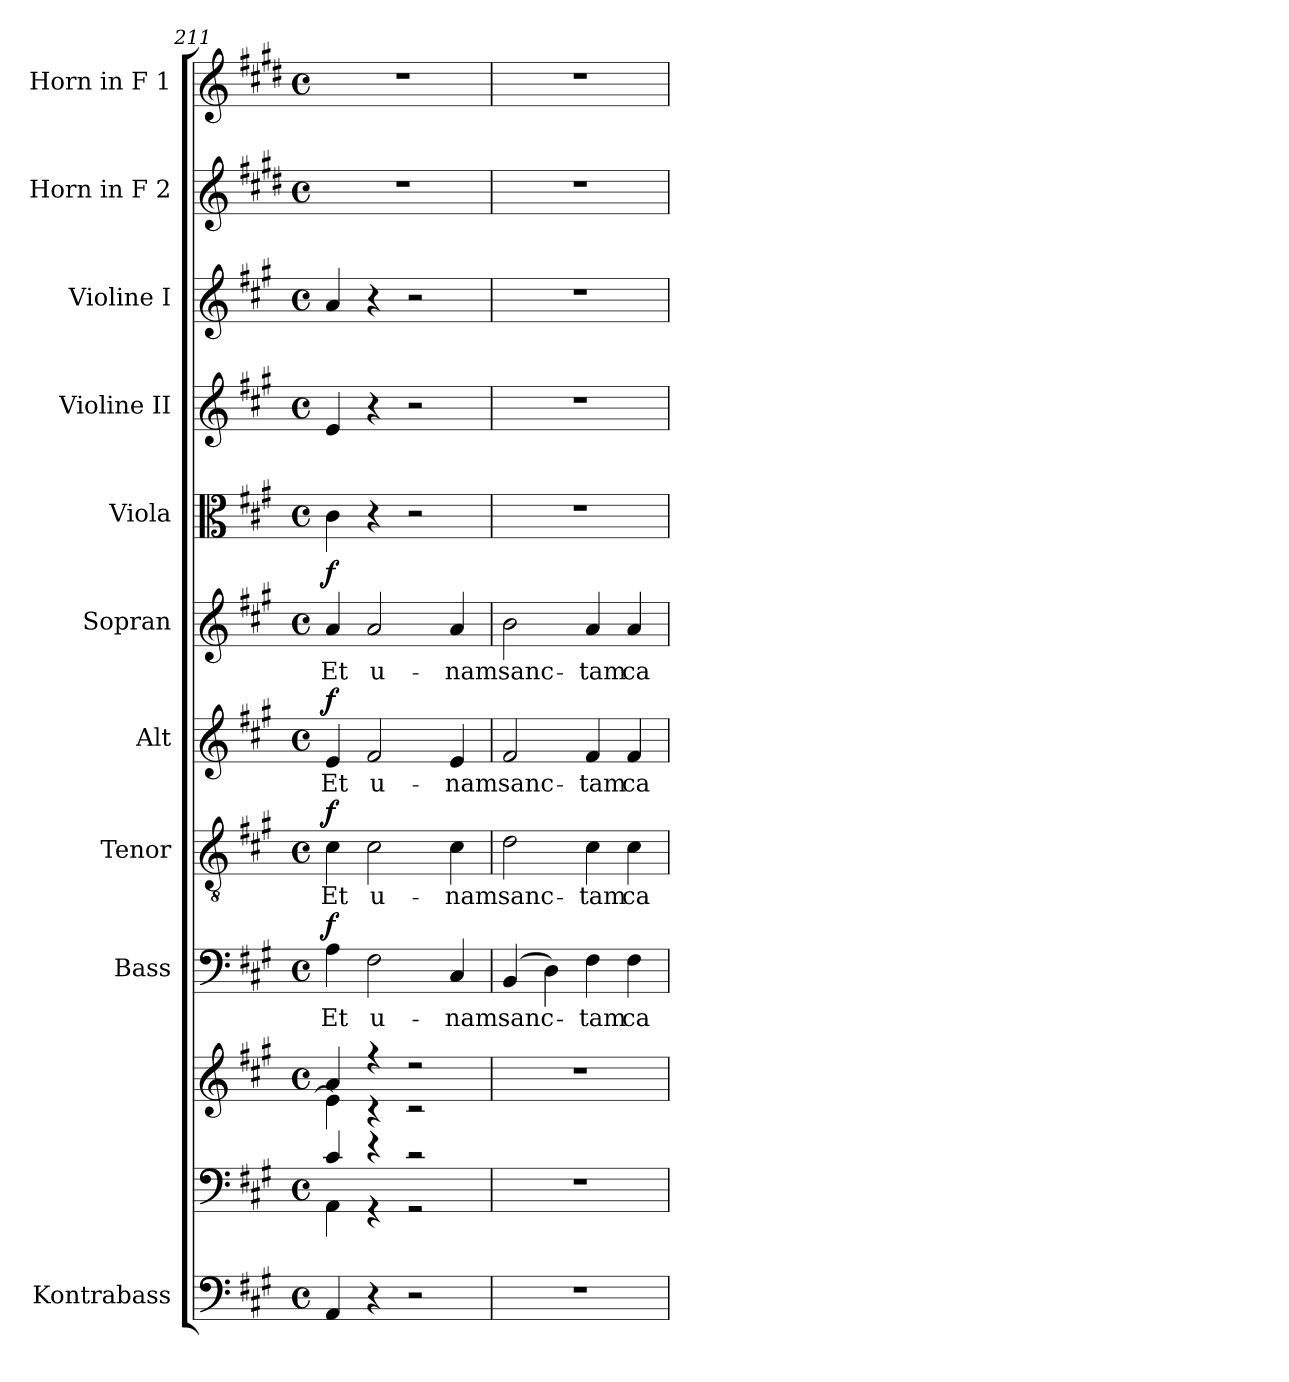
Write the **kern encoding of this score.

**kern	**kern	**kern	**kern	**text	**dynam	**kern	**text	**dynam	**kern	**text	**dynam	**kern	**text	**dynam	**kern	**kern	**kern	**kern	**kern
*part11	*part10	*part10	*part9	*part9	*part9	*part8	*part8	*part8	*part7	*part7	*part7	*part6	*part6	*part6	*part5	*part4	*part3	*part2	*part1
*staff12	*staff11	*staff10	*staff9	*staff9	*staff9	*staff8	*staff8	*staff8	*staff7	*staff7	*staff7	*staff6	*staff6	*staff6	*staff5	*staff4	*staff3	*staff2	*staff1
*I"Kontrabass	*	*	*I"Bass	*	*	*I"Tenor	*	*	*I"Alt	*	*	*I"Sopran	*	*	*I"Viola	*I"Violine II	*I"Violine I	*I"Horn in F 2	*I"Horn in F 1
*I'Kb.	*	*	*I'B.	*	*	*I'T.	*	*	*I'A.	*	*	*I'S.	*	*	*I'Vla.	*I'Vl. II	*I'Vl. I	*	*
*clefF4	*clefF4	*clefG2	*clefF4	*	*	*clefGv2	*	*	*clefG2	*	*	*clefG2	*	*	*clefC3	*clefG2	*clefG2	*clefG2	*clefG2
*ITrd7c12	*	*	*	*	*	*	*	*	*	*	*	*	*	*	*	*	*	*ITrd4c7	*ITrd4c7
*k[f#c#g#]	*k[f#c#g#]	*k[f#c#g#]	*k[f#c#g#]	*	*	*k[f#c#g#]	*	*	*k[f#c#g#]	*	*	*k[f#c#g#]	*	*	*k[f#c#g#]	*k[f#c#g#]	*k[f#c#g#]	*k[f#c#g#]	*k[f#c#g#]
*A:	*A:	*A:	*A:	*	*	*A:	*	*	*A:	*	*	*A:	*	*	*A:	*A:	*A:	*A:	*A:
*M4/4	*M4/4	*M4/4	*M4/4	*	*	*M4/4	*	*	*M4/4	*	*	*M4/4	*	*	*M4/4	*M4/4	*M4/4	*M4/4	*M4/4
*met(c)	*met(c)	*met(c)	*met(c)	*	*	*met(c)	*	*	*met(c)	*	*	*met(c)	*	*	*met(c)	*met(c)	*met(c)	*met(c)	*met(c)
=211	=211	=211	=211	=211	=211	=211	=211	=211	=211	=211	=211	=211	=211	=211	=211	=211	=211	=211	=211
*	*^	*^	*	*	*	*	*	*	*	*	*	*	*	*	*	*	*	*	*
!	!	!	!	!	!	!LO:LY:b	!LO:DY:a	!	!LO:LY:b	!LO:DY:a	!	!LO:LY:b	!LO:DY:a	!	!LO:LY:b	!LO:DY:a	!	!	!	!	!
4AAA/	4c#/	4AA\	4a/	4e\]	4A\	Et	f	4c#\	Et	f	4e/	Et	f	4a/	Et	f	4c#\	4e/	4a/	1r	1r
!	!	!	!	!	!	!LO:LY:b	!	!	!LO:LY:b	!	!	!LO:LY:b	!	!	!LO:LY:b	!	!	!	!	!	!
4r	4r	4r	4r	4r	2F#\	u-	.	2c#\	u-	.	2f#/	u-	.	2a/	u-	.	4r	4r	4r	.	.
2r	2r	2r	2r	2r	.	.	.	.	.	.	.	.	.	.	.	.	2r	2r	2r	.	.
!	!	!	!	!	!	!LO:LY:b	!	!	!LO:LY:b	!	!	!LO:LY:b	!	!	!LO:LY:b	!	!	!	!	!	!
.	.	.	.	.	4C#/	-nam	.	4c#\	-nam	.	4e/	-nam	.	4a/	-nam	.	.	.	.	.	.
*	*v	*v	*	*	*	*	*	*	*	*	*	*	*	*	*	*	*	*	*	*	*
*	*	*v	*v	*	*	*	*	*	*	*	*	*	*	*	*	*	*	*	*	*
=212	=212	=212	=212	=212	=212	=212	=212	=212	=212	=212	=212	=212	=212	=212	=212	=212	=212	=212	=212
!	!	!	!	!LO:LY:b	!	!	!LO:LY:b	!	!	!LO:LY:b	!	!	!LO:LY:b	!	!	!	!	!	!
1r	1r	1r	(4BB/	sanc-	.	2d\	sanc-	.	2f#/	sanc-	.	2b\	sanc-	.	1r	1r	1r	1r	1r
.	.	.	4D\)	.	.	.	.	.	.	.	.	.	.	.	.	.	.	.	.
!	!	!	!	!LO:LY:b	!	!	!LO:LY:b	!	!	!LO:LY:b	!	!	!LO:LY:b	!	!	!	!	!	!
.	.	.	4F#\	-tam	.	4c#\	-tam	.	4f#/	-tam	.	4a/	-tam	.	.	.	.	.	.
!	!	!	!	!LO:LY:b	!	!	!LO:LY:b	!	!	!LO:LY:b	!	!	!LO:LY:b	!	!	!	!	!	!
.	.	.	4F#\	ca-	.	4c#\	ca-	.	4f#/	ca-	.	4a/	ca-	.	.	.	.	.	.
=	=	=	=	=	=	=	=	=	=	=	=	=	=	=	=	=	=	=	=
*-	*-	*-	*-	*-	*-	*-	*-	*-	*-	*-	*-	*-	*-	*-	*-	*-	*-	*-	*-
